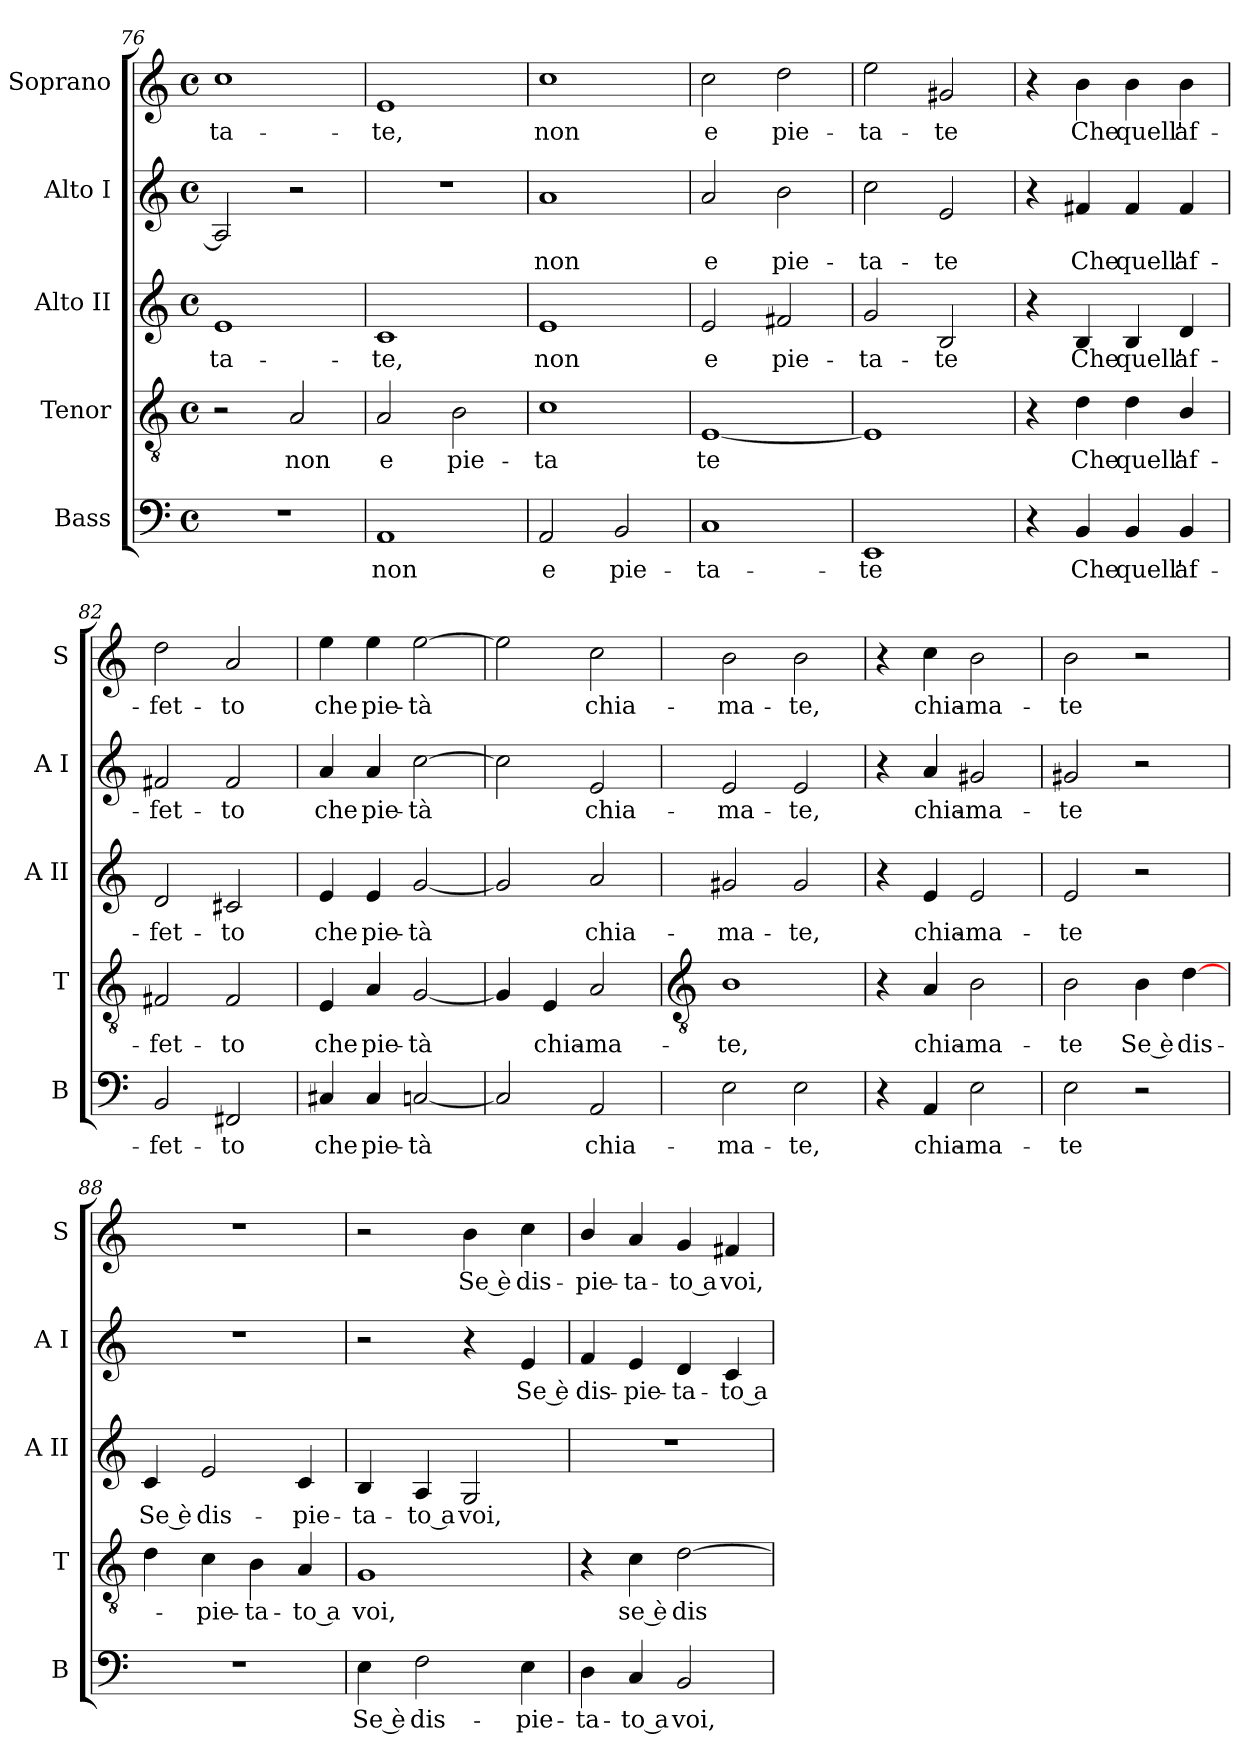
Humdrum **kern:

**kern	**text	**kern	**text	**kern	**text	**kern	**text	**kern	**text
*part5	*part5	*part4	*part4	*part3	*part3	*part2	*part2	*part1	*part1
*staff5	*staff5	*staff4	*staff4	*staff3	*staff3	*staff2	*staff2	*staff1	*staff1
*I"Bass	*	*I"Tenor	*	*I"Alto II	*	*I"Alto I	*	*I"Soprano	*
*I'B	*	*I'T	*	*I'A II	*	*I'A I	*	*I'S	*
*clefF4	*	*clefGv2	*	*clefG2	*	*clefG2	*	*clefG2	*
*k[]	*	*k[]	*	*k[]	*	*k[]	*	*k[]	*
*C:	*	*C:	*	*C:	*	*C:	*	*C:	*
*M4/4	*	*M4/4	*	*M4/4	*	*M4/4	*	*M4/4	*
*met(c)	*	*met(c)	*	*met(c)	*	*met(c)	*	*met(c)	*
=76	=76	=76	=76	=76	=76	=76	=76	=76	=76
!	!	!	!	!	!LO:LY:b	!	!	!	!LO:LY:b
1r	.	2r	.	1e	-ta-	2A]	.	1cc	-ta-
!	!	!	!LO:LY:b	!	!	!	!	!	!
.	.	2A	non	.	.	2r	.	.	.
=77	=77	=77	=77	=77	=77	=77	=77	=77	=77
!	!LO:LY:b	!	!LO:LY:b	!	!LO:LY:b	!	!	!	!LO:LY:b
1AA	non	2A	e	1c	-te,	1r	.	1e	-te,
!	!	!	!LO:LY:b	!	!	!	!	!	!
.	.	2B	pie-	.	.	.	.	.	.
=78	=78	=78	=78	=78	=78	=78	=78	=78	=78
!	!LO:LY:b	!	!LO:LY:b	!	!LO:LY:b	!	!LO:LY:b	!	!LO:LY:b
2AA	e	1c	-ta	1e	non	1a	non	1cc	non
!	!LO:LY:b	!	!	!	!	!	!	!	!
2BB	pie-	.	.	.	.	.	.	.	.
=79	=79	=79	=79	=79	=79	=79	=79	=79	=79
!	!LO:LY:b	!	!LO:LY:b	!	!LO:LY:b	!	!LO:LY:b	!	!LO:LY:b
1C	-ta-	[1E	te	2e	e	2a	e	2cc	e
!	!	!	!	!	!LO:LY:b	!	!LO:LY:b	!	!LO:LY:b
.	.	.	.	2f#X	pie-	2b	pie-	2dd	pie-
=80	=80	=80	=80	=80	=80	=80	=80	=80	=80
!	!LO:LY:b	!	!	!	!LO:LY:b	!	!LO:LY:b	!	!LO:LY:b
1EE	-te	1E]	.	2g	-ta-	2cc	-ta-	2ee	-ta-
!	!	!	!	!	!LO:LY:b	!	!LO:LY:b	!	!LO:LY:b
.	.	.	.	2B	-te	2e	-te	2g#X	-te
=81	=81	=81	=81	=81	=81	=81	=81	=81	=81
4r	.	4r	.	4r	.	4r	.	4r	.
!	!LO:LY:b	!	!LO:LY:b	!	!LO:LY:b	!	!LO:LY:b	!	!LO:LY:b
4BB	Che	4d	Che	4B	Che	4f#X	Che	4b	Che
!	!LO:LY:b	!	!LO:LY:b	!	!LO:LY:b	!	!LO:LY:b	!	!LO:LY:b
4BB	quell'	4d	quell'	4B	quell'	4f#	quell'	4b	quell'
!	!LO:LY:b	!	!LO:LY:b	!	!LO:LY:b	!	!LO:LY:b	!	!LO:LY:b
4BB	af-	4B/	af-	4d	af-	4f#	af-	4b	af-
=82	=82	=82	=82	=82	=82	=82	=82	=82	=82
!	!LO:LY:b	!	!LO:LY:b	!	!LO:LY:b	!	!LO:LY:b	!	!LO:LY:b
2BB	-fet-	2F#X	-fet-	2d	-fet-	2f#X	-fet-	2dd	-fet-
!	!LO:LY:b	!	!LO:LY:b	!	!LO:LY:b	!	!LO:LY:b	!	!LO:LY:b
2FF#X	-to	2F#	-to	2c#X	-to	2f#	-to	2a	-to
=83	=83	=83	=83	=83	=83	=83	=83	=83	=83
!	!LO:LY:b	!	!LO:LY:b	!	!LO:LY:b	!	!LO:LY:b	!	!LO:LY:b
4C#X	che	4E	che	4e	che	4a	che	4ee	che
!	!LO:LY:b	!	!LO:LY:b	!	!LO:LY:b	!	!LO:LY:b	!	!LO:LY:b
4C#	pie-	4A	pie-	4e	pie-	4a	pie-	4ee	pie-
!	!LO:LY:b	!	!LO:LY:b	!	!LO:LY:b	!	!LO:LY:b	!	!LO:LY:b
[2Cn	-tà	[2G	-tà	[2g	-tà	[2cc	-tà	[2ee	-tà
=84	=84	=84	=84	=84	=84	=84	=84	=84	=84
2C]	.	4G]	.	2g]	.	2cc]	.	2ee]	.
!	!	!	!LO:LY:b	!	!	!	!	!	!
.	.	4E	chia-	.	.	.	.	.	.
!	!LO:LY:b	!	!LO:LY:b	!	!LO:LY:b	!	!LO:LY:b	!	!LO:LY:b
2AA	chia-	2A	-ma-	2a	chia-	2e	chia-	2cc	chia-
!!LO:LB:g=z
=85	=85	=85	=85	=85	=85	=85	=85	=85	=85
*	*	*clefGv2	*	*	*	*	*	*	*
!	!LO:LY:b	!	!LO:LY:b	!	!LO:LY:b	!	!LO:LY:b	!	!LO:LY:b
2E	-ma-	1B	-te,	2g#X	-ma-	2e	-ma-	2b	-ma-
!	!LO:LY:b	!	!	!	!LO:LY:b	!	!LO:LY:b	!	!LO:LY:b
2E	-te,	.	.	2g#	-te,	2e	-te,	2b	-te,
=86	=86	=86	=86	=86	=86	=86	=86	=86	=86
4r	.	4r	.	4r	.	4r	.	4r	.
!	!LO:LY:b	!	!LO:LY:b	!	!LO:LY:b	!	!LO:LY:b	!	!LO:LY:b
4AA	chia-	4A	chia-	4e	chia-	4a	chia-	4cc	chia-
!	!LO:LY:b	!	!LO:LY:b	!	!LO:LY:b	!	!LO:LY:b	!	!LO:LY:b
2E	-ma-	2B	-ma-	2e	-ma-	2g#X	-ma-	2b	-ma-
=87	=87	=87	=87	=87	=87	=87	=87	=87	=87
!	!LO:LY:b	!	!LO:LY:b	!	!LO:LY:b	!	!LO:LY:b	!	!LO:LY:b
2E	-te	2B	-te	2e	-te	2g#X	-te	2b	-te
!	!	!	!LO:LY:b	!	!	!	!	!	!
2r	.	4B	Se è	2r	.	2r	.	2r	.
!	!	!	!LO:LY:b	!	!	!	!	!	!
.	.	[4d	dis-	.	.	.	.	.	.
=88	=88	=88	=88	=88	=88	=88	=88	=88	=88
!	!	!	!	!	!LO:LY:b	!	!	!	!
1r	.	4d	.	4c	Se è	1r	.	1r	.
!	!	!	!LO:LY:b	!	!LO:LY:b	!	!	!	!
.	.	4c	pie-	2e	dis-	.	.	.	.
!	!	!	!LO:LY:b	!	!	!	!	!	!
.	.	4B	-ta-	.	.	.	.	.	.
!	!	!	!LO:LY:b	!	!LO:LY:b	!	!	!	!
.	.	4A	-to a	4c	-pie-	.	.	.	.
=89	=89	=89	=89	=89	=89	=89	=89	=89	=89
!	!LO:LY:b	!	!LO:LY:b	!	!LO:LY:b	!	!	!	!
4E	Se è	1G	voi,	4B	-ta-	2r	.	2r	.
!	!LO:LY:b	!	!	!	!LO:LY:b	!	!	!	!
2F	dis-	.	.	4A	-to a	.	.	.	.
!	!	!	!	!	!LO:LY:b	!	!	!	!LO:LY:b
.	.	.	.	2G	voi,	4r	.	4b	Se è
!	!LO:LY:b	!	!	!	!	!	!LO:LY:b	!	!LO:LY:b
4E	-pie-	.	.	.	.	4e	Se è	4cc	dis-
=90	=90	=90	=90	=90	=90	=90	=90	=90	=90
!	!LO:LY:b	!	!	!	!	!	!LO:LY:b	!	!LO:LY:b
4D	-ta-	4r	.	1r	.	4f	dis-	4b/	-pie-
!	!LO:LY:b	!	!LO:LY:b	!	!	!	!LO:LY:b	!	!LO:LY:b
4C	-to a	4c	se è	.	.	4e	-pie-	4a	-ta-
!	!LO:LY:b	!	!LO:LY:b	!	!	!	!LO:LY:b	!	!LO:LY:b
2BB	voi,	[2d	dis-	.	.	4d	-ta-	4g	-to a
!	!	!	!	!	!	!	!LO:LY:b	!	!LO:LY:b
.	.	.	.	.	.	4c	-to a	4f#X	voi,
=	=	=	=	=	=	=	=	=	=
*-	*-	*-	*-	*-	*-	*-	*-	*-	*-
